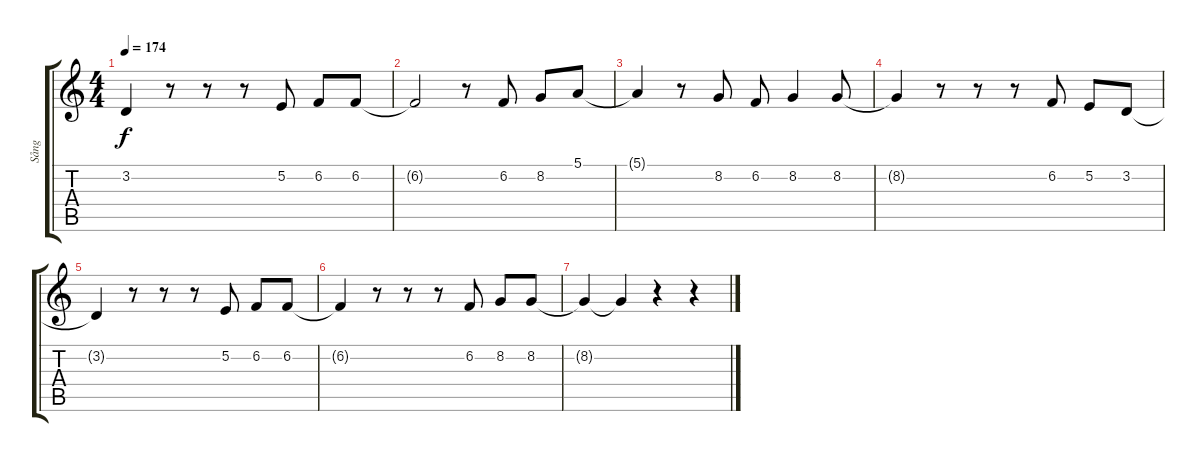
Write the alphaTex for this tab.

\track ("Sång" "Sång") {instrument choiraahs}
\staff {score tabs}
\tuning (E4 B3 G3 D3 A2 E2) {hide}
\ts (4 4)
\tempo 174
\clef g2
\ks c
3.2{t}.4{dy f} r.8 r.8 r.8 5.2.8 6.2.8 6.2.8 |
6.2{t}.2 r.8 6.2.8 8.2.8 5.1.8 |
5.1{t}.4 r.8 8.2.8 6.2.8 8.2.4 8.2.8 |
8.2{t}.4 r.8 r.8 r.8 6.2.8 5.2.8 3.2.8 |
3.2{t}.4 r.8 r.8 r.8 5.2.8 6.2.8 6.2.8 |
6.2{t}.4 r.8 r.8 r.8 6.2.8 8.2.8 8.2.8 |
8.2{t}.4 8.2{t}.4 r.4 r.4
